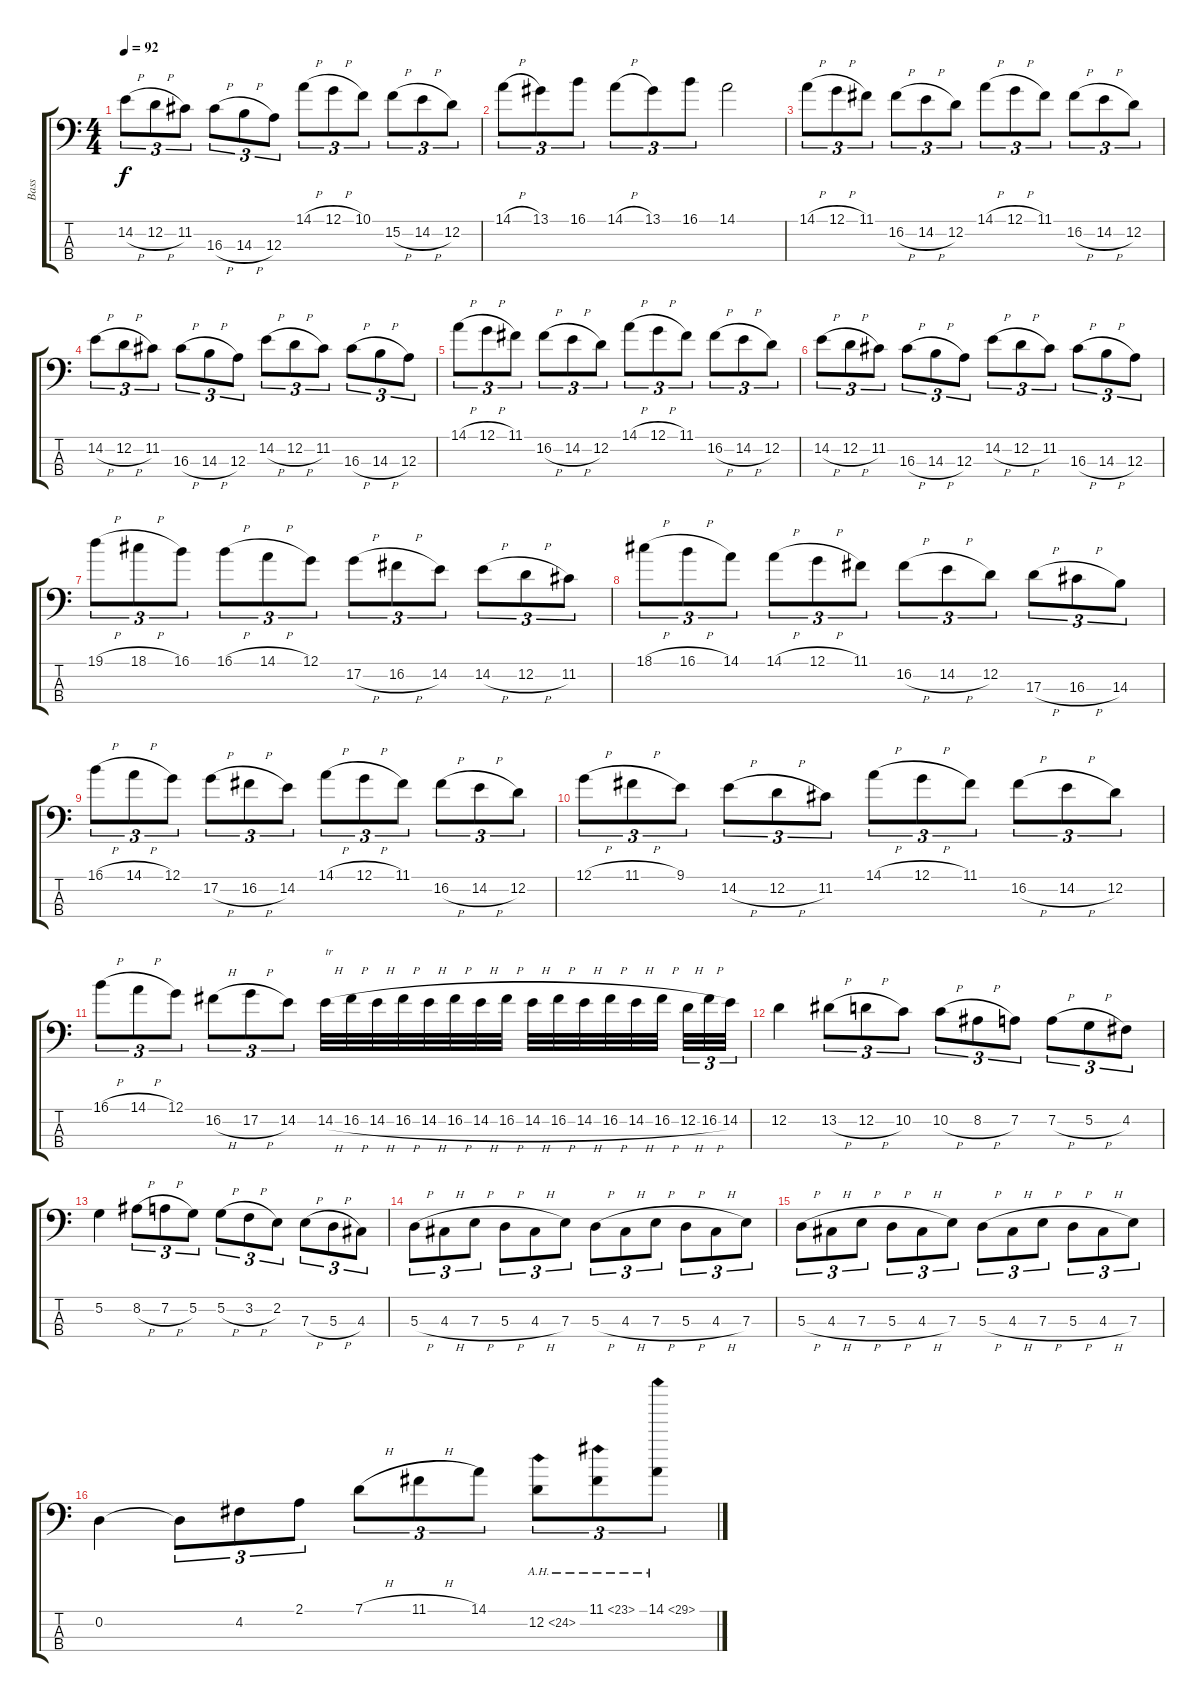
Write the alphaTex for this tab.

\track ("Bass" "Bass") {instrument acousticbass}
\staff {score tabs}
\tuning (G2 D2 A1 E1) {hide}
\ts (4 4)
\tempo 92
\clef f4
\ks c
14.2{h}.8{tu (3 2) dy f} 12.2{h}.8{tu (3 2)} 11.2.8{tu (3 2)} 16.3{h}.8{tu (3 2)} 14.3{h}.8{tu (3 2)} 12.3.8{tu (3 2)} 14.1{h}.8{tu (3 2)} 12.1{h}.8{tu (3 2)} 10.1.8{tu (3 2)} 15.2{h}.8{tu (3 2)} 14.2{h}.8{tu (3 2)} 12.2.8{tu (3 2)} |
14.1{h}.8{tu (3 2)} 13.1.8{tu (3 2)} 16.1.8{tu (3 2)} 14.1{h}.8{tu (3 2)} 13.1.8{tu (3 2)} 16.1.8{tu (3 2)} 14.1.2 |
14.1{h}.8{tu (3 2)} 12.1{h}.8{tu (3 2)} 11.1.8{tu (3 2)} 16.2{h}.8{tu (3 2)} 14.2{h}.8{tu (3 2)} 12.2.8{tu (3 2)} 14.1{h}.8{tu (3 2)} 12.1{h}.8{tu (3 2)} 11.1.8{tu (3 2)} 16.2{h}.8{tu (3 2)} 14.2{h}.8{tu (3 2)} 12.2.8{tu (3 2)} |
14.2{h}.8{tu (3 2)} 12.2{h}.8{tu (3 2)} 11.2.8{tu (3 2)} 16.3{h}.8{tu (3 2)} 14.3{h}.8{tu (3 2)} 12.3.8{tu (3 2)} 14.2{h}.8{tu (3 2)} 12.2{h}.8{tu (3 2)} 11.2.8{tu (3 2)} 16.3{h}.8{tu (3 2)} 14.3{h}.8{tu (3 2)} 12.3.8{tu (3 2)} |
14.1{h}.8{tu (3 2)} 12.1{h}.8{tu (3 2)} 11.1.8{tu (3 2)} 16.2{h}.8{tu (3 2)} 14.2{h}.8{tu (3 2)} 12.2.8{tu (3 2)} 14.1{h}.8{tu (3 2)} 12.1{h}.8{tu (3 2)} 11.1.8{tu (3 2)} 16.2{h}.8{tu (3 2)} 14.2{h}.8{tu (3 2)} 12.2.8{tu (3 2)} |
14.2{h}.8{tu (3 2)} 12.2{h}.8{tu (3 2)} 11.2.8{tu (3 2)} 16.3{h}.8{tu (3 2)} 14.3{h}.8{tu (3 2)} 12.3.8{tu (3 2)} 14.2{h}.8{tu (3 2)} 12.2{h}.8{tu (3 2)} 11.2.8{tu (3 2)} 16.3{h}.8{tu (3 2)} 14.3{h}.8{tu (3 2)} 12.3.8{tu (3 2)} |
19.1{h}.8{tu (3 2)} 18.1{h}.8{tu (3 2)} 16.1.8{tu (3 2)} 16.1{h}.8{tu (3 2)} 14.1{h}.8{tu (3 2)} 12.1.8{tu (3 2)} 17.2{h}.8{tu (3 2)} 16.2{h}.8{tu (3 2)} 14.2.8{tu (3 2)} 14.2{h}.8{tu (3 2)} 12.2{h}.8{tu (3 2)} 11.2.8{tu (3 2)} |
18.1{h}.8{tu (3 2)} 16.1{h}.8{tu (3 2)} 14.1.8{tu (3 2)} 14.1{h}.8{tu (3 2)} 12.1{h}.8{tu (3 2)} 11.1.8{tu (3 2)} 16.2{h}.8{tu (3 2)} 14.2{h}.8{tu (3 2)} 12.2.8{tu (3 2)} 17.3{h}.8{tu (3 2)} 16.3{h}.8{tu (3 2)} 14.3.8{tu (3 2)} |
16.1{h}.8{tu (3 2)} 14.1{h}.8{tu (3 2)} 12.1.8{tu (3 2)} 17.2{h}.8{tu (3 2)} 16.2{h}.8{tu (3 2)} 14.2.8{tu (3 2)} 14.1{h}.8{tu (3 2)} 12.1{h}.8{tu (3 2)} 11.1.8{tu (3 2)} 16.2{h}.8{tu (3 2)} 14.2{h}.8{tu (3 2)} 12.2.8{tu (3 2)} |
12.1{h}.8{tu (3 2)} 11.1{h}.8{tu (3 2)} 9.1.8{tu (3 2)} 14.2{h}.8{tu (3 2)} 12.2{h}.8{tu (3 2)} 11.2.8{tu (3 2)} 14.1{h}.8{tu (3 2)} 12.1{h}.8{tu (3 2)} 11.1.8{tu (3 2)} 16.2{h}.8{tu (3 2)} 14.2{h}.8{tu (3 2)} 12.2.8{tu (3 2)} |
16.1{h}.8{tu (3 2)} 14.1{h}.8{tu (3 2)} 12.1.8{tu (3 2)} 16.2{h}.8{tu (3 2)} 17.2{h}.8{tu (3 2)} 14.2.8{tu (3 2)} 14.2{h}.32{txt "tr"} 16.2{h}.32 14.2{h}.32 16.2{h}.32 14.2{h}.32 16.2{h}.32 14.2{h}.32 16.2{h}.32 14.2{h}.32 16.2{h}.32 14.2{h}.32 16.2{h}.32 14.2{h}.32 16.2{h}.32 12.2{h}.32{tu (3 2)} 16.2{h}.32{tu (3 2)} 14.2.32{tu (3 2)} |
12.2.4 13.2{h}.8{tu (3 2)} 12.2{h}.8{tu (3 2)} 10.2.8{tu (3 2)} 10.2{h}.8{tu (3 2)} 8.2{h}.8{tu (3 2)} 7.2.8{tu (3 2)} 7.2{h}.8{tu (3 2)} 5.2{h}.8{tu (3 2)} 4.2.8{tu (3 2)} |
5.2.4 8.2{h}.8{tu (3 2)} 7.2{h}.8{tu (3 2)} 5.2.8{tu (3 2)} 5.2{h}.8{tu (3 2)} 3.2{h}.8{tu (3 2)} 2.2.8{tu (3 2)} 7.3{h}.8{tu (3 2)} 5.3{h}.8{tu (3 2)} 4.3.8{tu (3 2)} |
5.3{h}.8{tu (3 2)} 4.3{h}.8{tu (3 2)} 7.3{h}.8{tu (3 2)} 5.3{h}.8{tu (3 2)} 4.3{h}.8{tu (3 2)} 7.3.8{tu (3 2)} 5.3{h}.8{tu (3 2)} 4.3{h}.8{tu (3 2)} 7.3{h}.8{tu (3 2)} 5.3{h}.8{tu (3 2)} 4.3{h}.8{tu (3 2)} 7.3.8{tu (3 2)} |
5.3{h}.8{tu (3 2)} 4.3{h}.8{tu (3 2)} 7.3{h}.8{tu (3 2)} 5.3{h}.8{tu (3 2)} 4.3{h}.8{tu (3 2)} 7.3.8{tu (3 2)} 5.3{h}.8{tu (3 2)} 4.3{h}.8{tu (3 2)} 7.3{h}.8{tu (3 2)} 5.3{h}.8{tu (3 2)} 4.3{h}.8{tu (3 2)} 7.3.8{tu (3 2)} |
0.2.4 0.2{t}.8{tu (3 2)} 4.2.8{tu (3 2)} 2.1.8{tu (3 2)} 7.1{h}.8{tu (3 2)} 11.1{h}.8{tu (3 2)} 14.1.8{tu (3 2)} 12.2{ah 12}.8{tu (3 2)} 11.1{ah 12}.8{tu (3 2)} 14.1{ah 15}.8{tu (3 2)}
